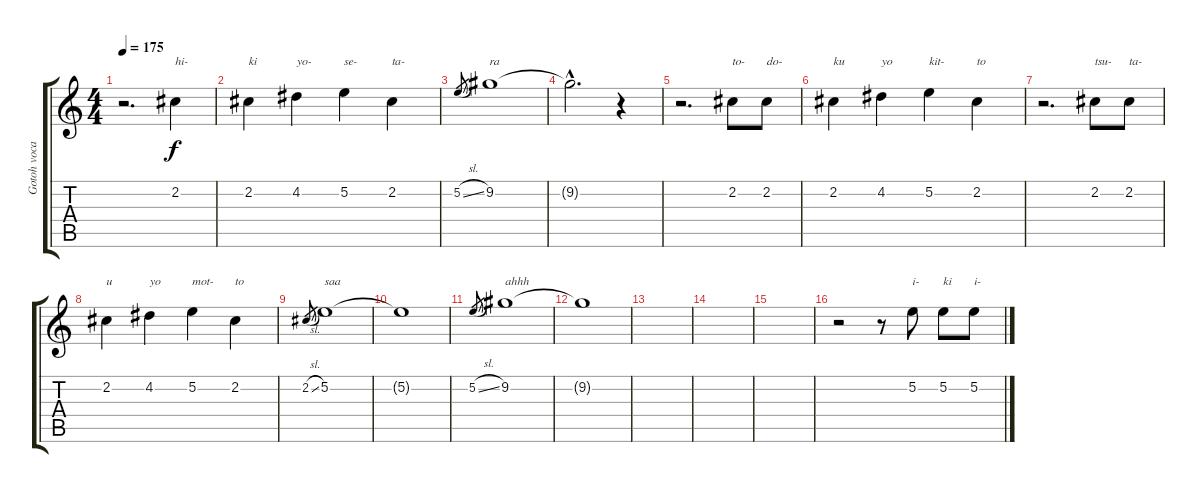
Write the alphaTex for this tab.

\track ("Gotoh vocals" "Gotoh voca") {instrument contrabass}
\staff {score tabs}
\tuning (E4 B3 G3 D3 A2 E2) {hide}
\ts (4 4)
\tempo 175
\clef g2
\ks c
r.2{d dy f} 2.2.4{txt "hi-"} |
2.2.4{txt "ki"} 4.2.4{txt "yo-"} 5.2.4{txt "se-"} 2.2.4{txt "ta-"} |
5.2{sl}.8{gr} 9.2.1{txt "ra"} |
9.2{hac t}.2{d} r.4 |
r.2{d} 2.2.8{txt "to-"} 2.2.8{txt "do-"} |
2.2.4{txt "ku"} 4.2.4{txt "yo"} 5.2.4{txt "kit-"} 2.2.4{txt "to"} |
r.2{d} 2.2.8{txt "tsu-"} 2.2.8{txt "ta-"} |
2.2.4{txt "u"} 4.2.4{txt "yo"} 5.2.4{txt "mot-"} 2.2.4{txt "to"} |
2.2{sl}.8{gr} 5.2.1{txt "saa"} |
5.2{t}.1 |
5.2{sl}.8{gr} 9.2.1{txt "ahhh"} |
9.2{t}.1 |
|
|
|
r.2 r.8 5.2.8{txt "i-"} 5.2.8{txt "ki"} 5.2.8{txt "i-"}
